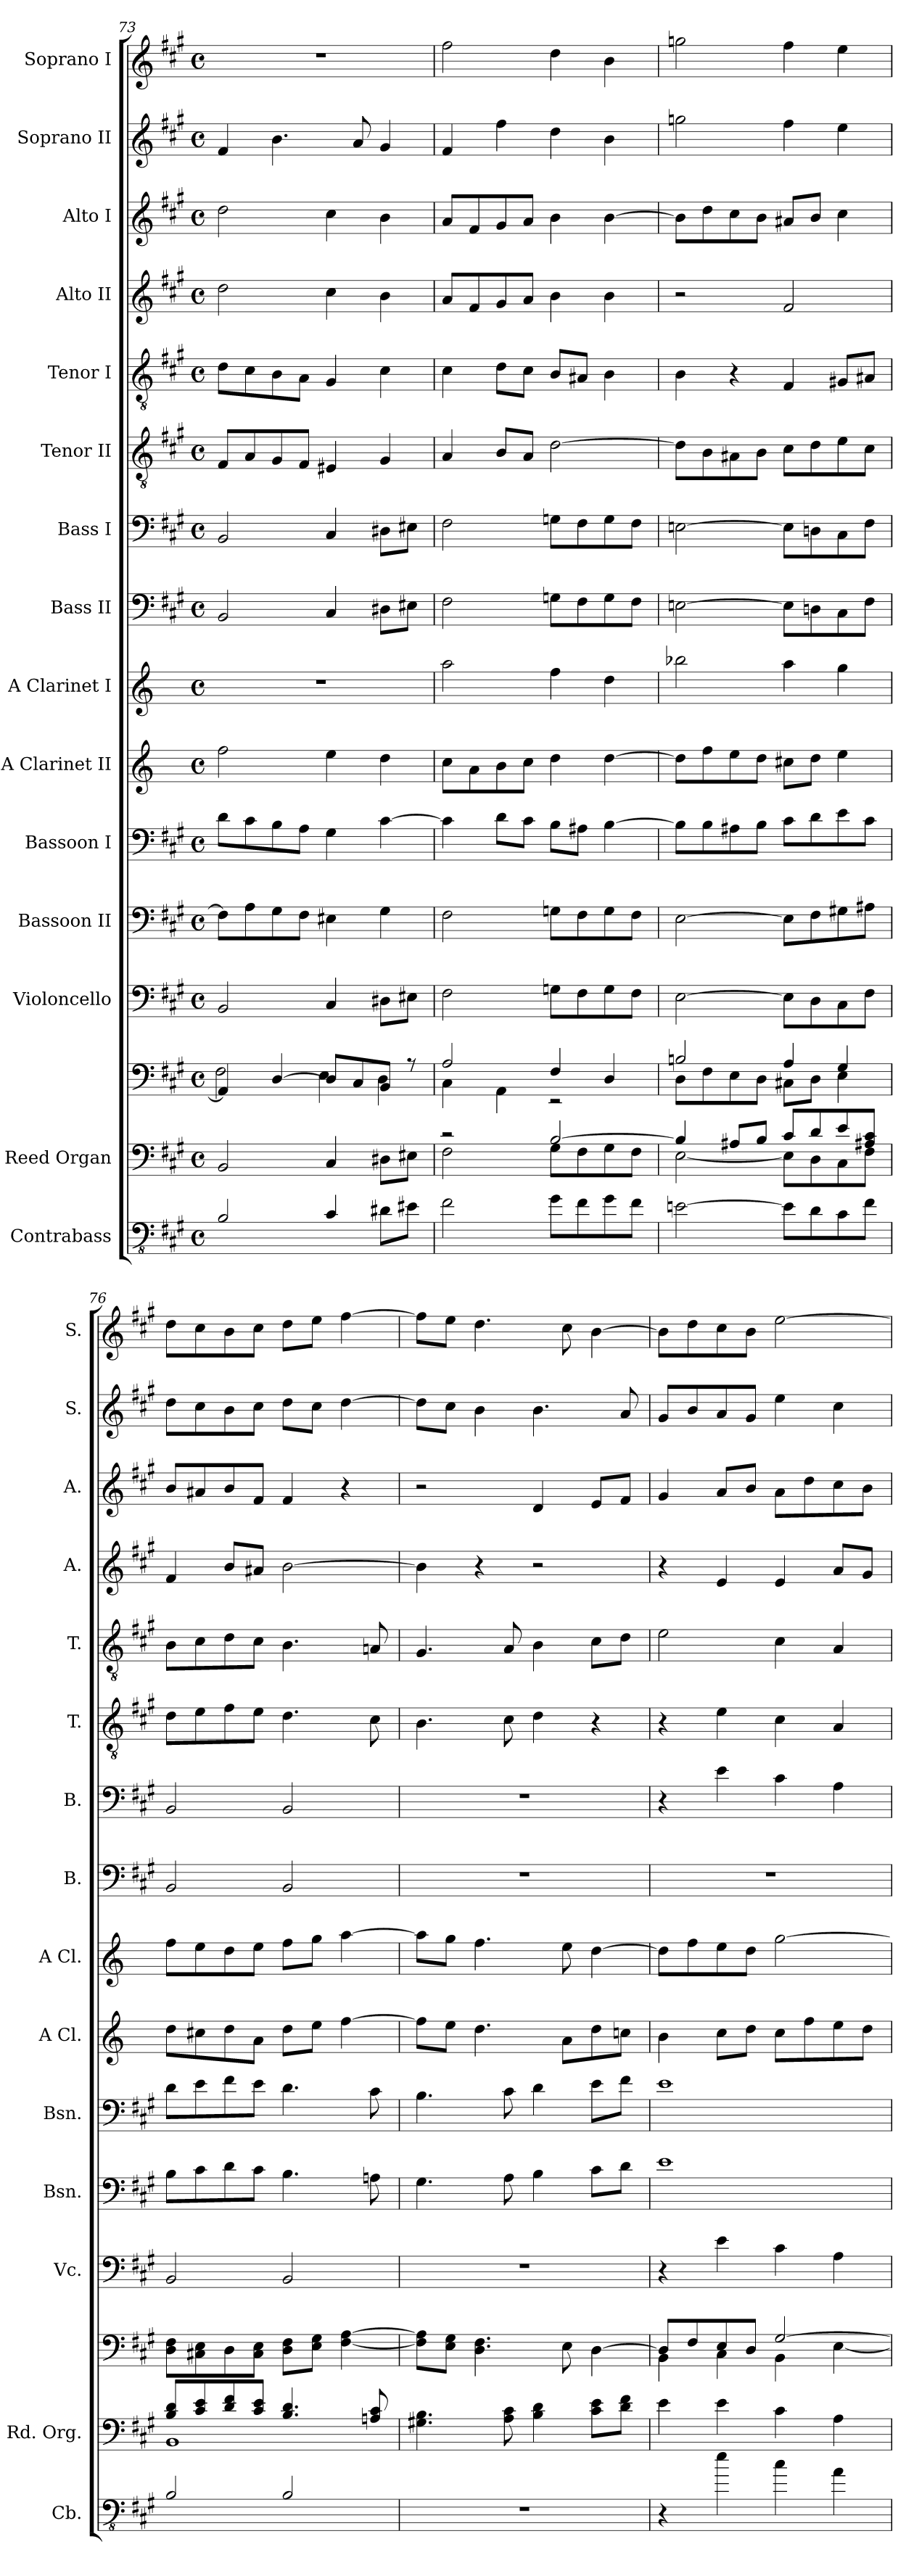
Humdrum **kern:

**kern	**kern	**kern	**kern	**kern	**kern	**kern	**kern	**kern	**kern	**kern	**kern	**kern	**kern	**kern	**kern
*part15	*part14	*part14	*part13	*part12	*part11	*part10	*part9	*part8	*part7	*part6	*part5	*part4	*part3	*part2	*part1
*staff16	*staff15	*staff14	*staff13	*staff12	*staff11	*staff10	*staff9	*staff8	*staff7	*staff6	*staff5	*staff4	*staff3	*staff2	*staff1
*I"Contrabass	*I"Reed Organ	*	*I"Violoncello	*I"Bassoon II	*I"Bassoon I	*I"A Clarinet II	*I"A Clarinet I	*I"Bass II	*I"Bass I	*I"Tenor II	*I"Tenor I	*I"Alto II	*I"Alto I	*I"Soprano II	*I"Soprano I
*I'Cb.	*I'Rd. Org.	*	*I'Vc.	*I'Bsn.	*I'Bsn.	*I'A Cl.	*I'A Cl.	*I'B.	*I'B.	*I'T.	*I'T.	*I'A.	*I'A.	*I'S.	*I'S.
*clefFv4	*clefF4	*clefF4	*clefF4	*clefF4	*clefF4	*clefG2	*clefG2	*clefF4	*clefF4	*clefGv2	*clefGv2	*clefG2	*clefG2	*clefG2	*clefG2
*ITrd7c12	*	*	*	*	*	*ITrd2c3	*ITrd2c3	*	*	*	*	*	*	*	*
*k[f#c#g#]	*k[f#c#g#]	*k[f#c#g#]	*k[f#c#g#]	*k[f#c#g#]	*k[f#c#g#]	*k[f#c#g#]	*k[f#c#g#]	*k[f#c#g#]	*k[f#c#g#]	*k[f#c#g#]	*k[f#c#g#]	*k[f#c#g#]	*k[f#c#g#]	*k[f#c#g#]	*k[f#c#g#]
*M4/4	*M4/4	*M4/4	*M4/4	*M4/4	*M4/4	*M4/4	*M4/4	*M4/4	*M4/4	*M4/4	*M4/4	*M4/4	*M4/4	*M4/4	*M4/4
*met(c)	*met(c)	*met(c)	*met(c)	*met(c)	*met(c)	*met(c)	*met(c)	*met(c)	*met(c)	*met(c)	*met(c)	*met(c)	*met(c)	*met(c)	*met(c)
=73	=73	=73	=73	=73	=73	=73	=73	=73	=73	=73	=73	=73	=73	=73	=73
*	*	*^	*	*	*	*	*	*	*	*	*	*	*	*	*
2BBB/	2BB/	4AA/]	2F#\	2BB/	8F#\L]	8d\L	2dd\	1r	2BB/	2BB/	8F#/L	8d\L	2dd\	2dd\	4f#/	1r
.	.	.	.	.	8A\	8c#\	.	.	.	.	8A/	8c#\	.	.	.	.
.	.	[4D/	.	.	8G#\	8B\	.	.	.	.	8G#/	8B\	.	.	4.b\	.
.	.	.	.	.	8F#\J	8A\J	.	.	.	.	8F#/J	8A\J	.	.	.	.
4CC#/	4C#/	8D/L]	4E\	4C#/	4E#X\	4G#\	4cc#\	.	4C#/	4C#/	4E#X/	4G#/	4cc#\	4cc#\	.	.
.	.	8C#/	.	.	.	.	.	.	.	.	.	.	.	.	8a/	.
8DD#X\L	8D#X\L	8BB/J	4D\	8D#X\L	4G#\	[4c#\	4b\	.	8D#X\L	8D#X\L	4G#/	4c#\	4b\	4b\	4g#/	.
8EE#X\J	8E#X\J	8r	.	8E#X\J	.	.	.	.	8E#X\J	8E#X\J	.	.	.	.	.	.
!!LO:PB:g=z
=74	=74	=74	=74	=74	=74	=74	=74	=74	=74	=74	=74	=74	=74	=74	=74	=74
*	*^	*	*	*	*	*	*	*	*	*	*	*	*	*	*	*
2FF#\	2r	2F#\	2A/	4C#\	2F#\	2F#\	4c#\]	8a\L	2ff#\	2F#\	2F#\	4A/	4c#\	8a/L	8a/L	4f#/	2ff#\
.	.	.	.	.	.	.	.	8f#\	.	.	.	.	.	8f#/	8f#/	.	.
.	.	.	.	4AA\	.	.	8d\L	8g#\	.	.	.	8B/L	8d\L	8g#/	8g#/	4ff#\	.
.	.	.	.	.	.	.	8c#\J	8a\J	.	.	.	8A/J	8c#\J	8a/J	8a/J	.	.
8GG#\L	[2B/	8G#\L	4F#/	2r	8Gn\L	8Gn\L	8B\L	4b\	4dd\	8Gn\L	8Gn\L	[2d\	8B/L	4b\	4b\	4dd\	4dd\
8FF#\	.	8F#\	.	.	8F#\	8F#\	8A#X\J	.	.	8F#\	8F#\	.	8A#X/J	.	.	.	.
8GG#\	.	8G#\	4D/	.	8G\	8G\	[4B\	[4b\	4b\	8G\	8G\	.	4B\	4b\	[4b\	4b\	4b\
8FF#\J	.	8F#\J	.	.	8F#\J	8F#\J	.	.	.	8F#\J	8F#\J	.	.	.	.	.	.
=75	=75	=75	=75	=75	=75	=75	=75	=75	=75	=75	=75	=75	=75	=75	=75	=75	=75
[2EEn\	4B/]	[2E\	2Bn/	8D\L	[2E\	[2E\	8B\L]	8b\L]	2ggn\	[2En\	[2En\	8d\L]	4B\	2r	8b\L]	2ggn\	2ggn\
.	.	.	.	8F#\	.	.	8B\	8dd\	.	.	.	8B\	.	.	8dd\	.	.
.	8A#X/L	.	.	8E\	.	.	8A#X\	8cc#\	.	.	.	8A#X\	4r	.	8cc#\	.	.
.	8B/J	.	.	8D\J	.	.	8B\J	8b\J	.	.	.	8B\J	.	.	8b\J	.	.
8EE\L]	8c#/L	8E\L]	4A/	8C#X\L	8E\L]	8E\L]	8c#\L	8a#X\L	4ff#\	8E\L]	8E\L]	8c#\L	4F#/	2f#/	8a#X/L	4ff#\	4ff#\
8DD\	8d/	8D\	.	8D\J	8D\	8F#\	8d\	8b\J	.	8Dn\	8Dn\	8d\	.	.	8b/J	.	.
8CC#\	8e/	8C#\	4G#/	4E\	8C#\	8G#X\	8e\	4cc#\	4ee\	8C#\	8C#\	8e\	8G#X/L	.	4cc#\	4ee\	4ee\
8FF#\J	8A#X/ 8c#/J	8F#\J	.	.	8F#\J	8A#X\J	8c#\J	.	.	8F#\J	8F#\J	8c#\J	8A#X/J	.	.	.	.
*	*	*	*v	*v	*	*	*	*	*	*	*	*	*	*	*	*	*
=76	=76	=76	=76	=76	=76	=76	=76	=76	=76	=76	=76	=76	=76	=76	=76	=76
2BBB/	8B/ 8d/L	1BB	8D\ 8F#\L	2BB/	8B\L	8d\L	8b\L	8dd\L	2BB/	2BB/	8d\L	8B\L	4f#/	8b/L	8dd\L	8dd\L
.	8c#/ 8e/	.	8C#X\ 8E\	.	8c#\	8e\	8a#X\	8cc#\	.	.	8e\	8c#\	.	8a#X/	8cc#\	8cc#\
.	8d/ 8f#/	.	8D\	.	8d\	8f#\	8b\	8b\	.	.	8f#\	8d\	8b/L	8b/	8b\	8b\
.	8c#/ 8e/J	.	8C#\ 8E\J	.	8c#\J	8e\J	8f#\J	8cc#\J	.	.	8e\J	8c#\J	8a#X/J	8f#/J	8cc#\J	8cc#\J
2BBB/	4.B/ 4.d/	.	8D\ 8F#\L	2BB/	4.B\	4.d\	8b\L	8dd\L	2BB/	2BB/	4.d\	4.B\	[2b\	4f#/	8dd\L	8dd\L
.	.	.	8E\ 8G#\J	.	.	.	8cc#\J	8ee\J	.	.	.	.	.	.	8cc#\J	8ee\J
.	.	.	[4F#\ [4A\	.	.	.	[4dd\	[4ff#\	.	.	.	.	.	4r	[4dd\	[4ff#\
.	8An/ 8c#/	.	.	.	8An\	8c#\	.	.	.	.	8c#\	8An/	.	.	.	.
*	*v	*v	*	*	*	*	*	*	*	*	*	*	*	*	*	*
!!LO:PB:g=z
=77	=77	=77	=77	=77	=77	=77	=77	=77	=77	=77	=77	=77	=77	=77	=77
1r	4.G#X\ 4.B\	8F#\] 8A\]L	1r	4.G#\	4.B\	8dd\L]	8ff#\L]	1r	1r	4.B\	4.G#/	4b\]	2r	8dd\L]	8ff#\L]
.	.	8E\ 8G#\J	.	.	.	8cc#\J	8ee\J	.	.	.	.	.	.	8cc#\J	8ee\J
.	.	4.D\ 4.F#\	.	.	.	4.b\	4.dd\	.	.	.	.	4r	.	4b\	4.dd\
.	8A\ 8c#\	.	.	8A\	8c#\	.	.	.	.	8c#\	8A/	.	.	.	.
.	4B\ 4d\	.	.	4B\	4d\	.	.	.	.	4d\	4B\	2r	4d/	4.b\	.
.	.	8E\	.	.	.	8f#\L	8cc#\	.	.	.	.	.	.	.	8cc#\
.	8c#\ 8e\L	[4D\	.	8c#\L	8e\L	8b\	[4b\	.	.	4r	8c#\L	.	8e/L	.	[4b\
.	8d\ 8f#\J	.	.	8d\J	8f#\J	8an\J	.	.	.	.	8d\J	.	8f#/J	8a/	.
=78	=78	=78	=78	=78	=78	=78	=78	=78	=78	=78	=78	=78	=78	=78	=78
*	*	*^	*	*	*	*	*	*	*	*	*	*	*	*	*
4r	4e\	8D/L]	4BB\	4r	1e	1e	4g#\	8b\L]	1r	4r	4r	2e\	4r	4g#/	8g#/L	8b\L]
.	.	8F#/	.	.	.	.	.	8dd\	.	.	.	.	.	.	8b/	8dd\
4E\	4e\	8E/	4C#\	4e\	.	.	8a\L	8cc#\	.	4e\	4e\	.	4e/	8a/L	8a/	8cc#\
.	.	8D/J	.	.	.	.	8b\J	8b\J	.	.	.	.	.	8b/J	8g#/J	8b\J
4C#\	4c#\	[2G#/	4BB\	4c#\	.	.	8a\L	[2ee\	.	4c#\	4c#\	4c#\	4e/	8a\L	4ee\	[2ee\
.	.	.	.	.	.	.	8dd\	.	.	.	.	.	.	8dd\	.	.
4AA\	4A\	.	[4E\	4A\	.	.	8cc#\	.	.	4A\	4A/	4A/	8a/L	8cc#\	4cc#\	.
.	.	.	.	.	.	.	8b\J	.	.	.	.	.	8g#/J	8b\J	.	.
*	*	*v	*v	*	*	*	*	*	*	*	*	*	*	*	*	*
=	=	=	=	=	=	=	=	=	=	=	=	=	=	=	=
*-	*-	*-	*-	*-	*-	*-	*-	*-	*-	*-	*-	*-	*-	*-	*-
